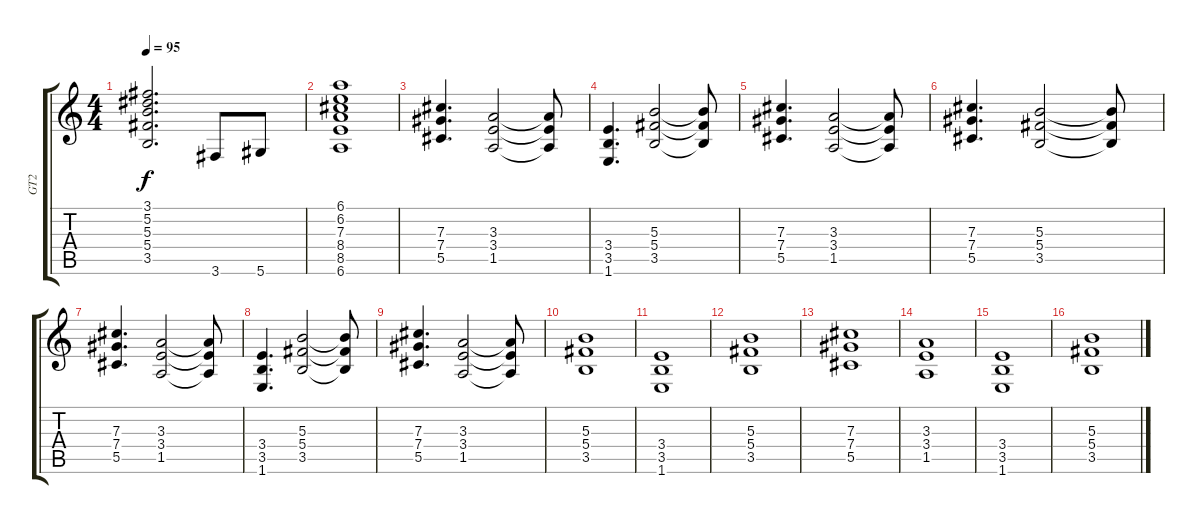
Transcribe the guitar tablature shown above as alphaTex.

\track ("GT2" "GT2") {instrument electricguitarclean}
\staff {score tabs}
\tuning (Eb4 Bb3 Gb3 Db3 Ab2 Eb2) {hide}
\ts (4 4)
\tempo 95
\clef g2
\ks c
(3.1 5.2 5.3 5.4 3.5).2{d dy f} 3.6.8 5.6.8 |
(6.1 6.2 7.3 8.4 8.5 6.6).1 |
(7.3 7.4 5.5).4{d instrument distortionguitar} (3.3 3.4 1.5).2 (3.3{t} 3.4{t} 1.5{t}).8 |
(3.4 3.5 1.6).4{d} (5.3 5.4 3.5).2 (5.3{t} 5.4{t} 3.5{t}).8 |
(7.3 7.4 5.5).4{d} (3.3 3.4 1.5).2 (3.3{t} 3.4{t} 1.5{t}).8 |
(7.3 7.4 5.5).4{d} (5.3 5.4 3.5).2 (5.3{t} 5.4{t} 3.5{t}).8 |
(7.3 7.4 5.5).4{d} (3.3 3.4 1.5).2 (3.3{t} 3.4{t} 1.5{t}).8 |
(3.4 3.5 1.6).4{d} (5.3 5.4 3.5).2 (5.3{t} 5.4{t} 3.5{t}).8 |
(7.3 7.4 5.5).4{d} (3.3 3.4 1.5).2 (3.3{t} 3.4{t} 1.5{t}).8 |
(5.3 5.4 3.5).1 |
(3.4 3.5 1.6).1 |
(5.3 5.4 3.5).1 |
(7.3 7.4 5.5).1 |
(3.3 3.4 1.5).1 |
(3.4 3.5 1.6).1 |
(5.3 5.4 3.5).1
